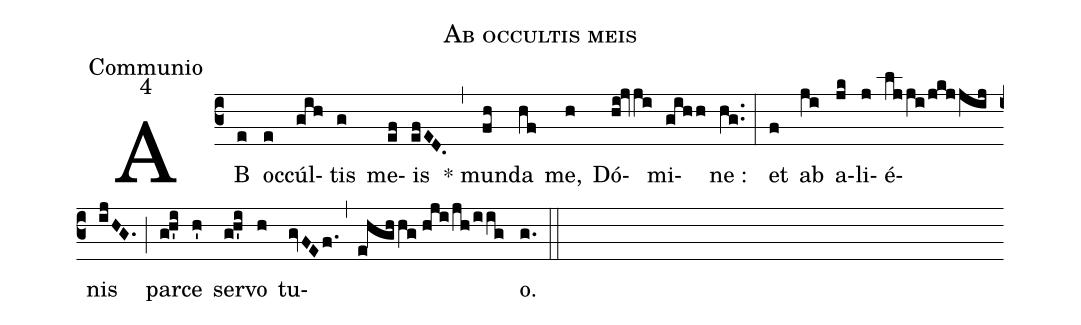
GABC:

name:Ab occultis meis;
office-part:Communio;
mode:4;
%%
(c3) AB(e) oc(e)cúl(gih)tis(g) me(ef)is(efED.) (,) * mun(fh)da(hf) me,(h) Dó(hi!jvji)mi(gihh)ne :(hg..) (:) et(f) ab(ji) a(jk)li(j)é(ljji/jkjjij)nis(ijHG.) (;) par(gh'i)ce(h') ser(gh'i)vo(h) tu(gvFEf.)(,)(e!hghhg//hji/!jh/iig)o.(g.) (::)
